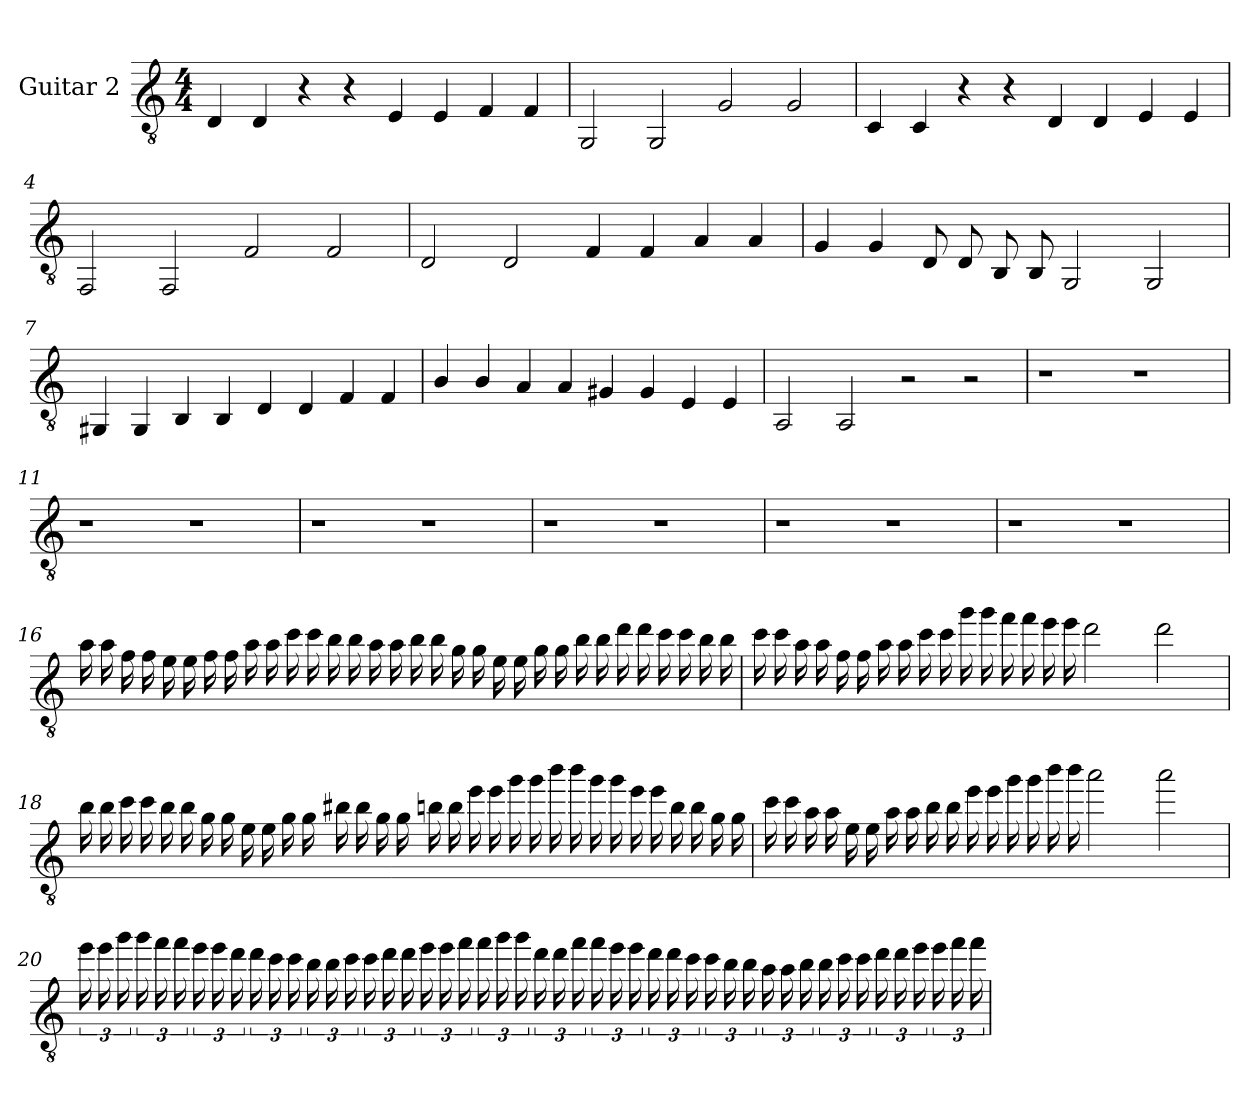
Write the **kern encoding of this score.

**kern
*part1
*staff1
*I"Guitar 2
*stria6
*clefGv2
*k[]
*M4/4
*MM120
=1
4D
4D
4r
4r
4E
4E
4F
4F
=2
2GG
2GG
2G
2G
=3
4C
4C
4r
4r
4D
4D
4E
4E
=4
2FF
2FF
2F
2F
=5
2D
2D
4F
4F
4A
4A
=6
4G
4G
8D
8D
8BB
8BB
2GG
2GG
=7
4GG#
4GG#
4BB
4BB
4D
4D
4F
4F
=8
4B
4B
4A
4A
4G#
4G#
4E
4E
=9
2AA
2AA
2r
2r
=10
1r
1r
=11
1r
1r
=12
1r
1r
=13
1r
1r
=14
1r
1r
=15
1r
1r
=16
16cc
16cc
16a
16a
16g
16g
16a
16a
16cc
16cc
16ee
16ee
16dd
16dd
16cc
16cc
16dd
16dd
16b
16b
16g
16g
16b
16b
16dd
16dd
16ff
16ff
16ee
16ee
16dd
16dd
=17
16ee
16ee
16cc
16cc
16a
16a
16cc
16cc
16ee
16ee
16bb
16bb
16aa
16aa
16gg
16gg
2ff
2ff
=18
16dd
16dd
16ee
16ee
16dd
16dd
16b
16b
16g
16g
16b
16b
16dd#
16dd#
16b
16b
16dd
16dd
16gg
16gg
16bb
16bb
16ddd
16ddd
16bb
16bb
16gg
16gg
16dd
16dd
16b
16b
=19
16ee
16ee
16cc
16cc
16g
16g
16cc
16cc
16dd
16dd
16gg
16gg
16bb
16bb
16ddd
16ddd
2ccc
2ccc
=20
24gg
24gg
24bb
24bb
24aa
24aa
24gg
24gg
24ff
24ff
24ee
24ee
24dd
24dd
24ee
24ee
24ff
24ff
24gg
24gg
24aa
24aa
24bb
24bb
24ff
24ff
24aa
24aa
24gg
24gg
24ff
24ff
24ee
24ee
24dd
24dd
24cc
24cc
24dd
24dd
24ee
24ee
24ff
24ff
24gg
24gg
24aa
24aa
=
*-
